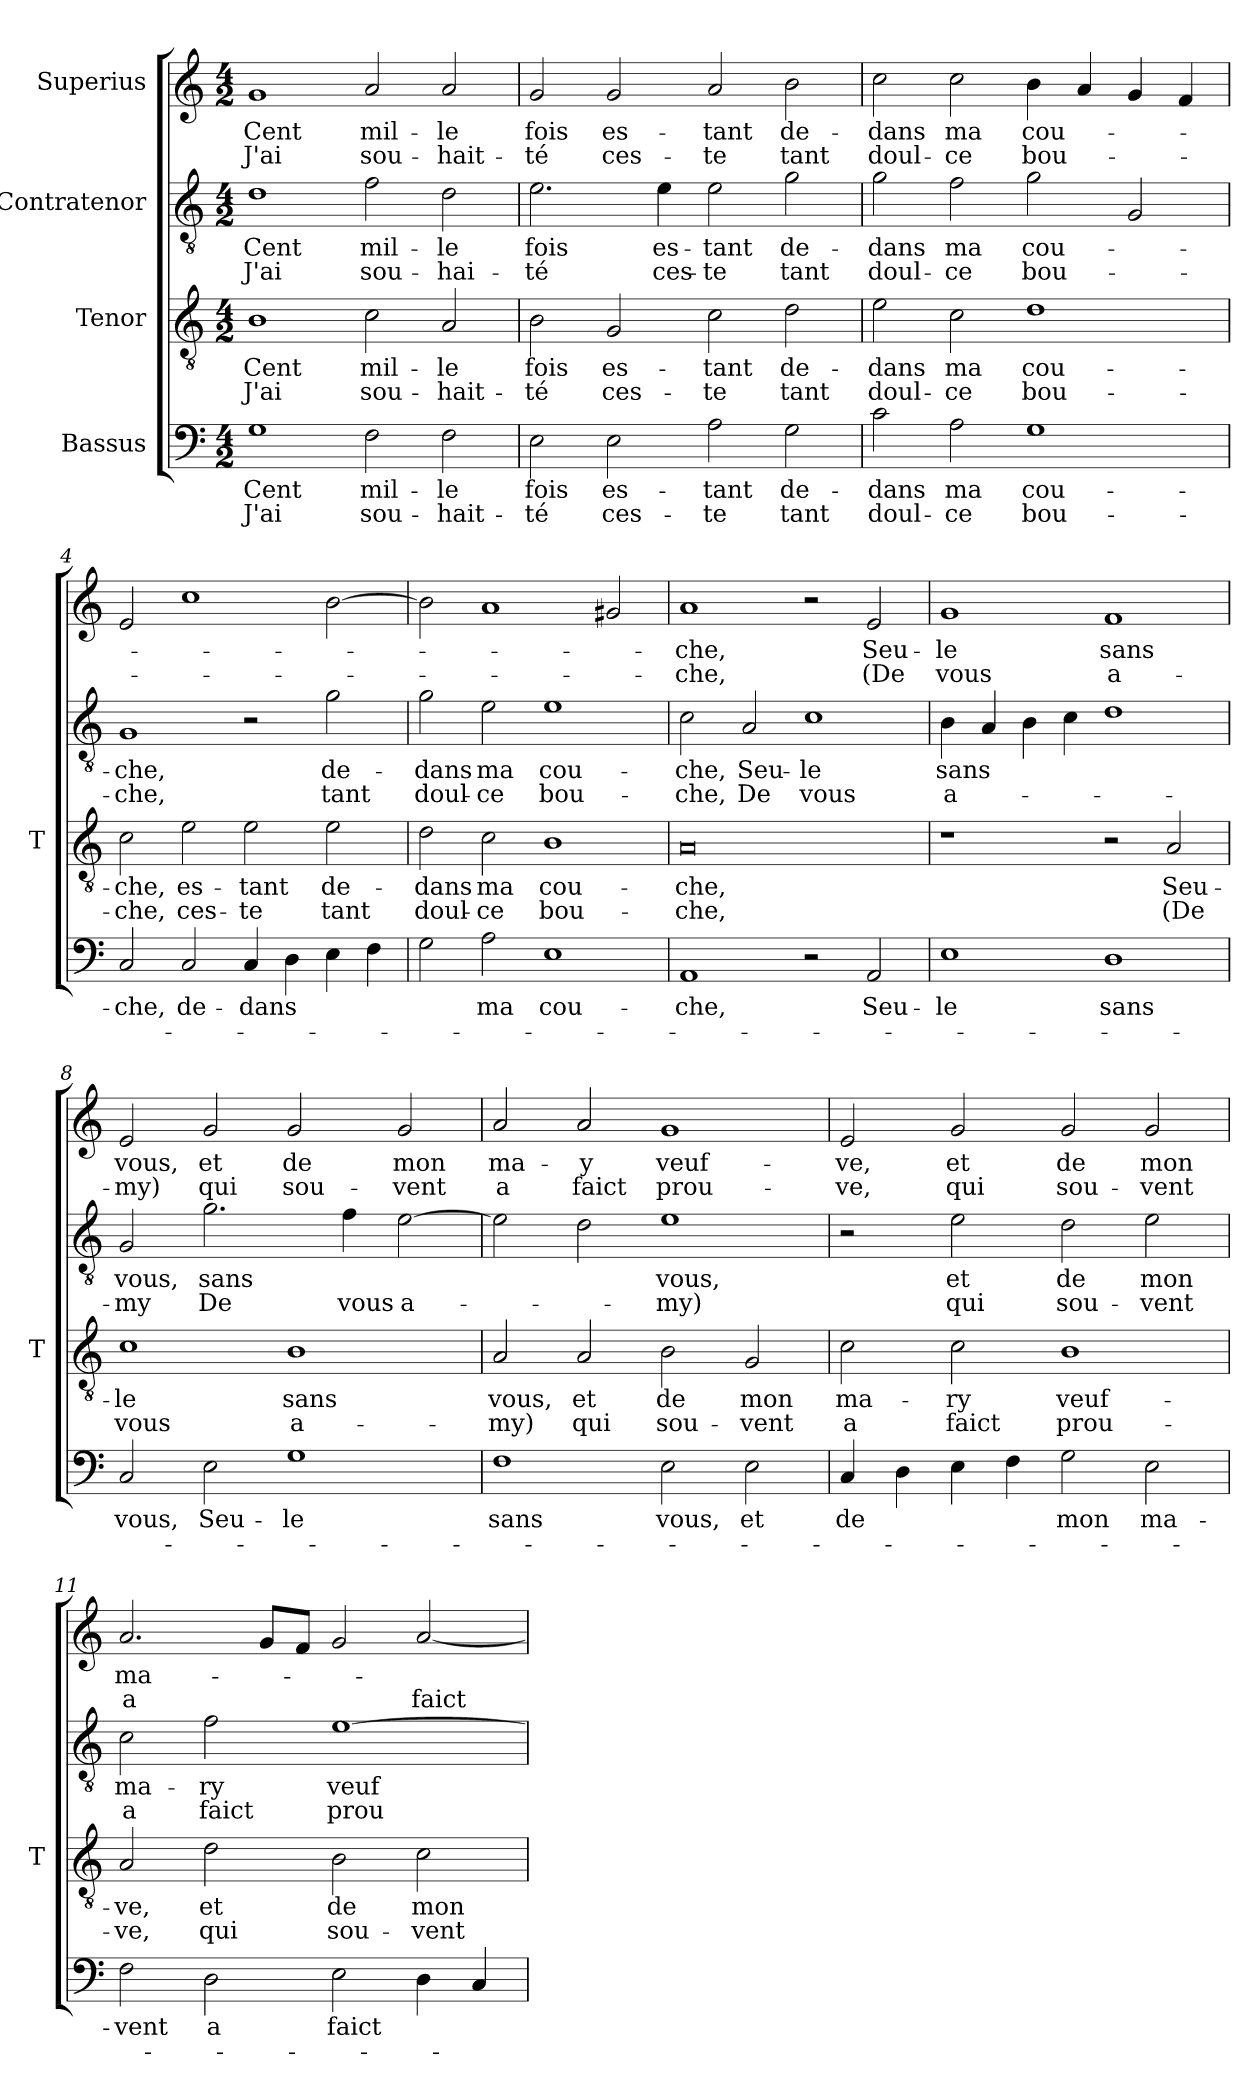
**kern	**text	**text	**kern	**text	**text	**kern	**text	**text	**kern	**text	**text
*part4	*part4	*part4	*part3	*part3	*part3	*part2	*part2	*part2	*part1	*part1	*part1
*staff4	*staff4	*staff4	*staff3	*staff3	*staff3	*staff2	*staff2	*staff2	*staff1	*staff1	*staff1
*I"Bassus	*	*	*I"Tenor	*	*	*I"Contratenor	*	*	*I"Superius	*	*
*	*	*	*I'T	*	*	*	*	*	*	*	*
*clefF4	*	*	*clefGv2	*	*	*clefGv2	*	*	*clefG2	*	*
*k[]	*	*	*k[]	*	*	*k[]	*	*	*k[]	*	*
*M4/2	*	*	*M4/2	*	*	*M4/2	*	*	*M4/2	*	*
=1	=1	=1	=1	=1	=1	=1	=1	=1	=1	=1	=1
1G	-Cent	-J'ai	1B	-Cent	-J'ai	1d	-Cent	-J'ai	1g	-Cent	-J'ai
2F	mil-	sou-	2c	mil-	sou-	2f	mil-	sou-	2a	mil-	sou-
2F	-le	hait-	2A	-le	hait-	2d	-le	hai-	2a	-le	hait-
=2	=2	=2	=2	=2	=2	=2	=2	=2	=2	=2	=2
2E	-fois	-té	2B	-fois	-té	2.e	-fois	-té	2g	-fois	-té
2E	es-	ces-	2G	es-	ces-	.	.	.	2g	es-	ces-
.	.	.	.	.	.	4e	es-	ces-	.	.	.
2A	-tant	-te	2c	-tant	-te	2e	-tant	-te	2a	-tant	-te
2G	de-	-tant	2d	de-	-tant	2g	de-	-tant	2b	de-	-tant
=3	=3	=3	=3	=3	=3	=3	=3	=3	=3	=3	=3
2c	-dans	doul-	2e	-dans	doul-	2g	-dans	doul-	2cc	-dans	doul-
2A	-ma	-ce	2c	-ma	-ce	2f	-ma	-ce	2cc	-ma	-ce
1G	cou-	bou-	1d	cou-	bou-	2g	cou-	bou-	4b	cou-	bou-
.	.	.	.	.	.	.	.	.	4a	.	.
.	.	.	.	.	.	2G	.	.	4g	.	.
.	.	.	.	.	.	.	.	.	4f	.	.
=4	=4	=4	=4	=4	=4	=4	=4	=4	=4	=4	=4
2C	-che,	.	2c	-che,	-che,	1G	-che,	-che,	2e	.	.
2C	de-	.	2e	es-	ces-	.	.	.	1cc	.	.
4C	-dans	.	2e	-tant	-te	2r	.	.	.	.	.
4D	.	.	.	.	.	.	.	.	.	.	.
4E	.	.	2e	de-	-tant	2g	de-	-tant	[2b	.	.
4F	.	.	.	.	.	.	.	.	.	.	.
=5	=5	=5	=5	=5	=5	=5	=5	=5	=5	=5	=5
2G	.	.	2d	-dans	doul-	2g	-dans	doul-	2b]	.	.
2A	-ma	.	2c	-ma	-ce	2e	-ma	-ce	1a	.	.
1E	cou-	.	1B	cou-	bou-	1e	cou-	bou-	.	.	.
.	.	.	.	.	.	.	.	.	2g#X	.	.
=6	=6	=6	=6	=6	=6	=6	=6	=6	=6	=6	=6
1AA	-che,	.	0A	-che,	-che,	2c	-che,	-che,	1a	-che,	-che,
.	.	.	.	.	.	2A	Seu-	-De	.	.	.
2r	.	.	.	.	.	1c	-le	-vous	2r	.	.
2AA	Seu-	.	.	.	.	.	.	.	2e	Seu-	-(De
=7	=7	=7	=7	=7	=7	=7	=7	=7	=7	=7	=7
1E	-le	.	1r	.	.	4B	-sans	a-	1g	-le	-vous
.	.	.	.	.	.	4A	.	.	.	.	.
.	.	.	.	.	.	4B	.	.	.	.	.
.	.	.	.	.	.	4c	.	.	.	.	.
1D	-sans	.	2r	.	.	1d	.	.	1f	-sans	a-
.	.	.	2A	Seu-	-(De	.	.	.	.	.	.
=8	=8	=8	=8	=8	=8	=8	=8	=8	=8	=8	=8
2C	-vous,	.	1c	-le	-vous	2G	-vous,	-my	2e	-vous,	-my)
2E	Seu-	.	.	.	.	2.g	-sans	-De	2g	-et	-qui
1G	-le	.	1B	-sans	a-	.	.	.	2g	-de	sou-
.	.	.	.	.	.	4f	.	-vous	.	.	.
.	.	.	.	.	.	[2e	.	a-	2g	-mon	-vent
=9	=9	=9	=9	=9	=9	=9	=9	=9	=9	=9	=9
1F	-sans	.	2A	-vous,	-my)	2e]	.	.	2a	ma-	-a
.	.	.	2A	-et	-qui	2d	.	.	2a	-y	-faict
2E	-vous,	.	2B	-de	sou-	1e	-vous,	-my)	1g	veuf-	prou-
2E	-et	.	2G	-mon	-vent	.	.	.	.	.	.
=10	=10	=10	=10	=10	=10	=10	=10	=10	=10	=10	=10
4C	-de	.	2c	ma-	-a	2r	.	.	2e	-ve,	-ve,
4D	.	.	.	.	.	.	.	.	.	.	.
4E	.	.	2c	-ry	-faict	2e	-et	-qui	2g	-et	-qui
4F	.	.	.	.	.	.	.	.	.	.	.
2G	-mon	.	1B	veuf-	prou-	2d	-de	sou-	2g	-de	sou-
2E	ma-	.	.	.	.	2e	-mon	-vent	2g	-mon	-vent
=11	=11	=11	=11	=11	=11	=11	=11	=11	=11	=11	=11
2F	-vent	.	2A	-ve,	-ve,	2c	ma-	-a	2.a	ma-	-a
2D	-a	.	2d	-et	-qui	2f	-ry	-faict	.	.	.
.	.	.	.	.	.	.	.	.	8gL	.	.
.	.	.	.	.	.	.	.	.	8fJ	.	.
2E	-faict	.	2B	-de	sou-	[1e	veuf-	prou-	2g	.	.
4D	.	.	2c	-mon	-vent	.	.	.	[2a	.	-faict
4C	.	.	.	.	.	.	.	.	.	.	.
=	=	=	=	=	=	=	=	=	=	=	=
*-	*-	*-	*-	*-	*-	*-	*-	*-	*-	*-	*-
